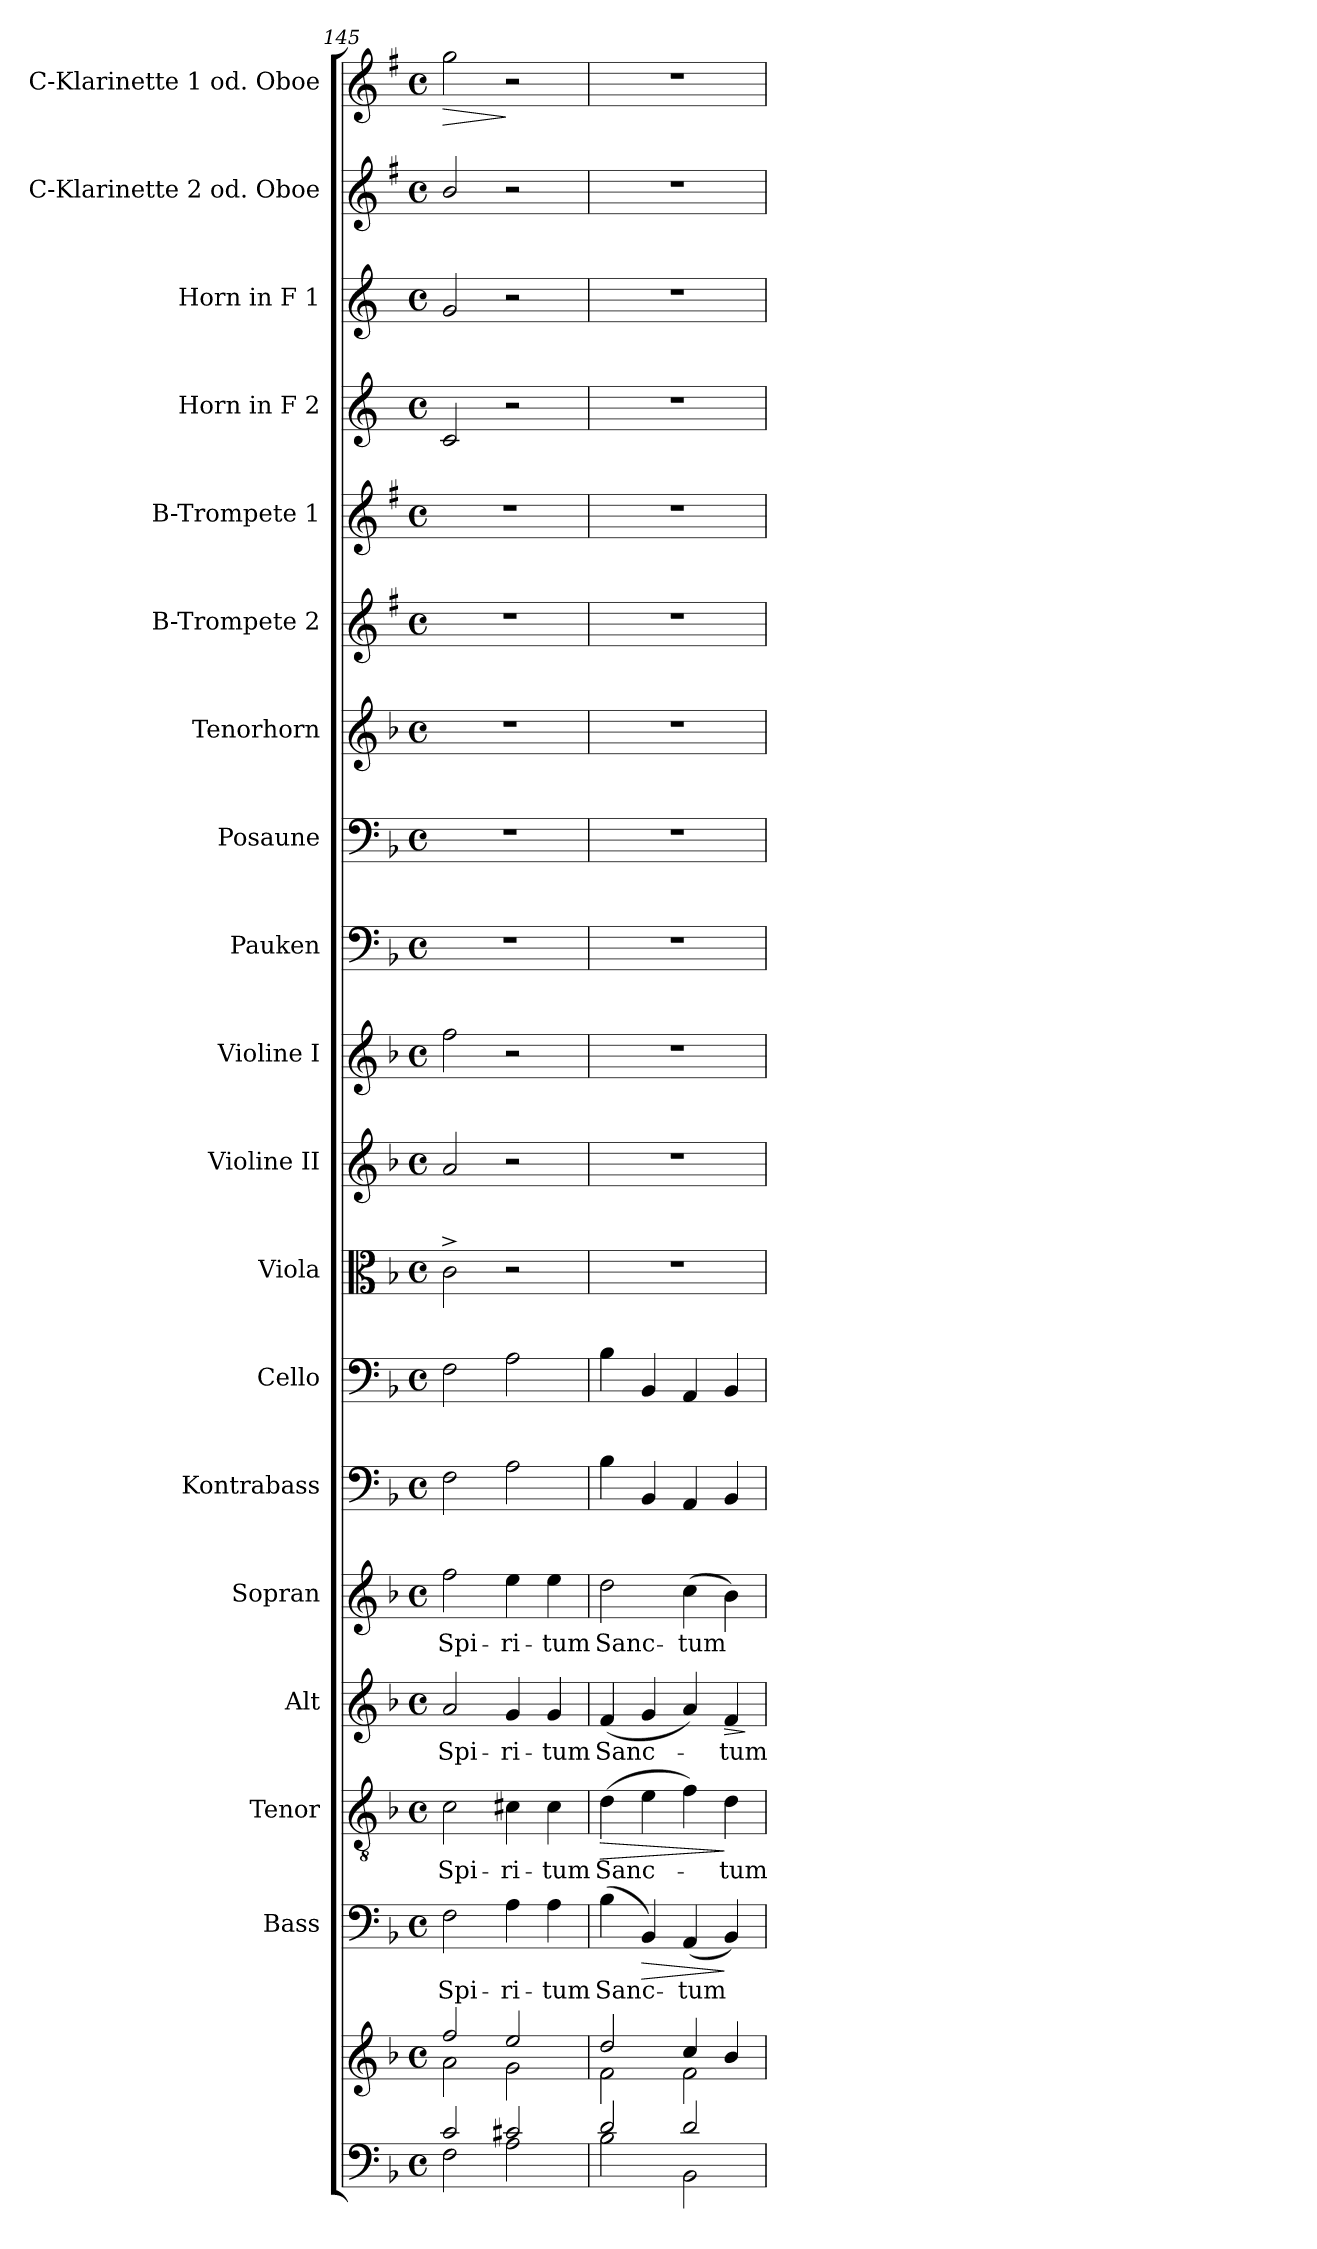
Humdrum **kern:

**kern	**kern	**kern	**text	**dynam	**kern	**text	**dynam	**kern	**text	**dynam	**kern	**text	**kern	**kern	**kern	**kern	**kern	**kern	**kern	**kern	**kern	**kern	**kern	**kern	**kern	**kern	**dynam
*part19	*part19	*part18	*part18	*part18	*part17	*part17	*part17	*part16	*part16	*part16	*part15	*part15	*part14	*part13	*part12	*part11	*part10	*part9	*part8	*part7	*part6	*part5	*part4	*part3	*part2	*part1	*part1
*staff20	*staff19	*staff18	*staff18	*staff18	*staff17	*staff17	*staff17	*staff16	*staff16	*staff16	*staff15	*staff15	*staff14	*staff13	*staff12	*staff11	*staff10	*staff9	*staff8	*staff7	*staff6	*staff5	*staff4	*staff3	*staff2	*staff1	*staff1
*	*	*I"Bass	*	*	*I"Tenor	*	*	*I"Alt	*	*	*I"Sopran	*	*I"Kontrabass	*I"Cello	*I"Viola	*I"Violine II	*I"Violine I	*I"Pauken	*I"Posaune	*I"Tenorhorn	*I"B-Trompete 2	*I"B-Trompete 1	*I"Horn in F 2	*I"Horn in F 1	*I"C-Klarinette 2 od. Oboe	*I"C-Klarinette 1 od. Oboe	*
*	*	*I'B.	*	*	*I'T.	*	*	*I'A.	*	*	*I'S.	*	*I'Kb.	*	*I'Vla.	*I'Vl. II	*I'Vl. I	*I'Pk.	*I'Pos.	*I'T. Hrn.	*I'B Trp. 2	*I'B Trp. 1	*	*	*I'C Kl. 2	*I'C Kl. 1	*
*clefF4	*clefG2	*clefF4	*	*	*clefGv2	*	*	*clefG2	*	*	*clefG2	*	*clefF4	*clefF4	*clefC3	*clefG2	*clefG2	*clefF4	*clefF4	*clefG2	*clefG2	*clefG2	*clefG2	*clefG2	*clefG2	*clefG2	*
*	*	*	*	*	*	*	*	*	*	*	*	*	*ITrd7c12	*	*	*	*	*	*	*ITrd8c14	*ITrd1c2	*ITrd1c2	*ITrd4c7	*ITrd4c7	*ITrd1c2	*ITrd1c2	*
*k[b-]	*k[b-]	*k[b-]	*	*	*k[b-]	*	*	*k[b-]	*	*	*k[b-]	*	*k[b-]	*k[b-]	*k[b-]	*k[b-]	*k[b-]	*k[b-]	*k[b-]	*k[b-]	*k[b-]	*k[b-]	*k[b-]	*k[b-]	*k[b-]	*k[b-]	*
*F:	*F:	*F:	*	*	*F:	*	*	*F:	*	*	*F:	*	*F:	*F:	*F:	*F:	*F:	*F:	*F:	*F:	*F:	*F:	*F:	*F:	*F:	*F:	*
*M4/4	*M4/4	*M4/4	*	*	*M4/4	*	*	*M4/4	*	*	*M4/4	*	*M4/4	*M4/4	*M4/4	*M4/4	*M4/4	*M4/4	*M4/4	*M4/4	*M4/4	*M4/4	*M4/4	*M4/4	*M4/4	*M4/4	*
*met(c)	*met(c)	*met(c)	*	*	*met(c)	*	*	*met(c)	*	*	*met(c)	*	*met(c)	*met(c)	*met(c)	*met(c)	*met(c)	*met(c)	*met(c)	*met(c)	*met(c)	*met(c)	*met(c)	*met(c)	*met(c)	*met(c)	*
=145	=145	=145	=145	=145	=145	=145	=145	=145	=145	=145	=145	=145	=145	=145	=145	=145	=145	=145	=145	=145	=145	=145	=145	=145	=145	=145	=145
*^	*^	*	*	*	*	*	*	*	*	*	*	*	*	*	*	*	*	*	*	*	*	*	*	*	*	*	*
!	!	!	!	!	!LO:LY:b	!	!	!LO:LY:b	!	!	!LO:LY:b	!	!	!LO:LY:b	!	!	!	!	!	!	!	!	!	!	!	!	!	!	!LO:HP:b
2c/	2F\	2ff/	2a\	2F\	Spi-	.	2c\	Spi-	.	2a/	Spi-	.	2ff\	Spi-	2FF\	2F\	2c^>\	2a/	2ff\	1r	1r	1r	1r	1r	2F/	2c/	2a/	2ff\	>
!	!	!	!	!	!LO:LY:b	!	!	!LO:LY:b	!	!	!LO:LY:b	!	!	!LO:LY:b	!	!	!	!	!	!	!	!	!	!	!	!	!	!	!
2c#X/	2A\	2ee/	2g\	4A\	-ri-	.	4c#X\	-ri-	.	4g/	-ri-	.	4ee\	-ri-	2AA\	2A\	2r	2r	2r	.	.	.	.	.	2r	2r	2r	2r	]
!	!	!	!	!	!LO:LY:b	!	!	!LO:LY:b	!	!	!LO:LY:b	!	!	!LO:LY:b	!	!	!	!	!	!	!	!	!	!	!	!	!	!	!
.	.	.	.	4A\	-tum	.	4c#\	-tum	.	4g/	-tum	.	4ee\	-tum	.	.	.	.	.	.	.	.	.	.	.	.	.	.	.
=146	=146	=146	=146	=146	=146	=146	=146	=146	=146	=146	=146	=146	=146	=146	=146	=146	=146	=146	=146	=146	=146	=146	=146	=146	=146	=146	=146	=146	=146
!	!	!	!	!	!LO:LY:b	!	!	!LO:LY:b	!LO:HP:b	!	!LO:LY:b	!	!	!LO:LY:b	!	!	!	!	!	!	!	!	!	!	!	!	!	!	!
2d/	2B-\	2dd/	2f\	(>4B-\	Sanc-	.	(>4d\	Sanc-	>	(<4f/	Sanc-	.	2dd\	Sanc-	4BB-\	4B-\	1r	1r	1r	1r	1r	1r	1r	1r	1r	1r	1r	1r	.
!	!	!	!	!	!	!LO:HP:b	!	!	!	!	!	!	!	!	!	!	!	!	!	!	!	!	!	!	!	!	!	!	!
.	.	.	.	4BB-/)	.	>	4e\	.	.	4g/	.	.	.	.	4BBB-/	4BB-/	.	.	.	.	.	.	.	.	.	.	.	.	.
!	!	!	!	!	!LO:LY:b	!	!	!	!	!	!	!	!	!LO:LY:b	!	!	!	!	!	!	!	!	!	!	!	!	!	!	!
2d/	2BB-\	4cc/	2f\	(<4AA/	-tum	.	4f\)	.	.	4a/)	.	.	(>4cc\	-tum	4AAA/	4AA/	.	.	.	.	.	.	.	.	.	.	.	.	.
!	!	!	!	!	!	!	!	!LO:LY:b	!	!	!LO:LY:b	!LO:HP:b	!	!	!	!	!	!	!	!	!	!	!	!	!	!	!	!	!
.	.	4b-/	.	4BB-/)	.	]	4d\	-tum	]	4f/	-tum	>	4b-\)	.	4BBB-/	4BB-/	.	.	.	.	.	.	.	.	.	.	.	.	.
*v	*v	*	*	*	*	*	*	*	*	*	*	*	*	*	*	*	*	*	*	*	*	*	*	*	*	*	*	*	*
*	*v	*v	*	*	*	*	*	*	*	*	*	*	*	*	*	*	*	*	*	*	*	*	*	*	*	*	*	*
.	.	.	.	.	.	.	.	.	.	]	.	.	.	.	.	.	.	.	.	.	.	.	.	.	.	.	.
=	=	=	=	=	=	=	=	=	=	=	=	=	=	=	=	=	=	=	=	=	=	=	=	=	=	=	=
*-	*-	*-	*-	*-	*-	*-	*-	*-	*-	*-	*-	*-	*-	*-	*-	*-	*-	*-	*-	*-	*-	*-	*-	*-	*-	*-	*-
